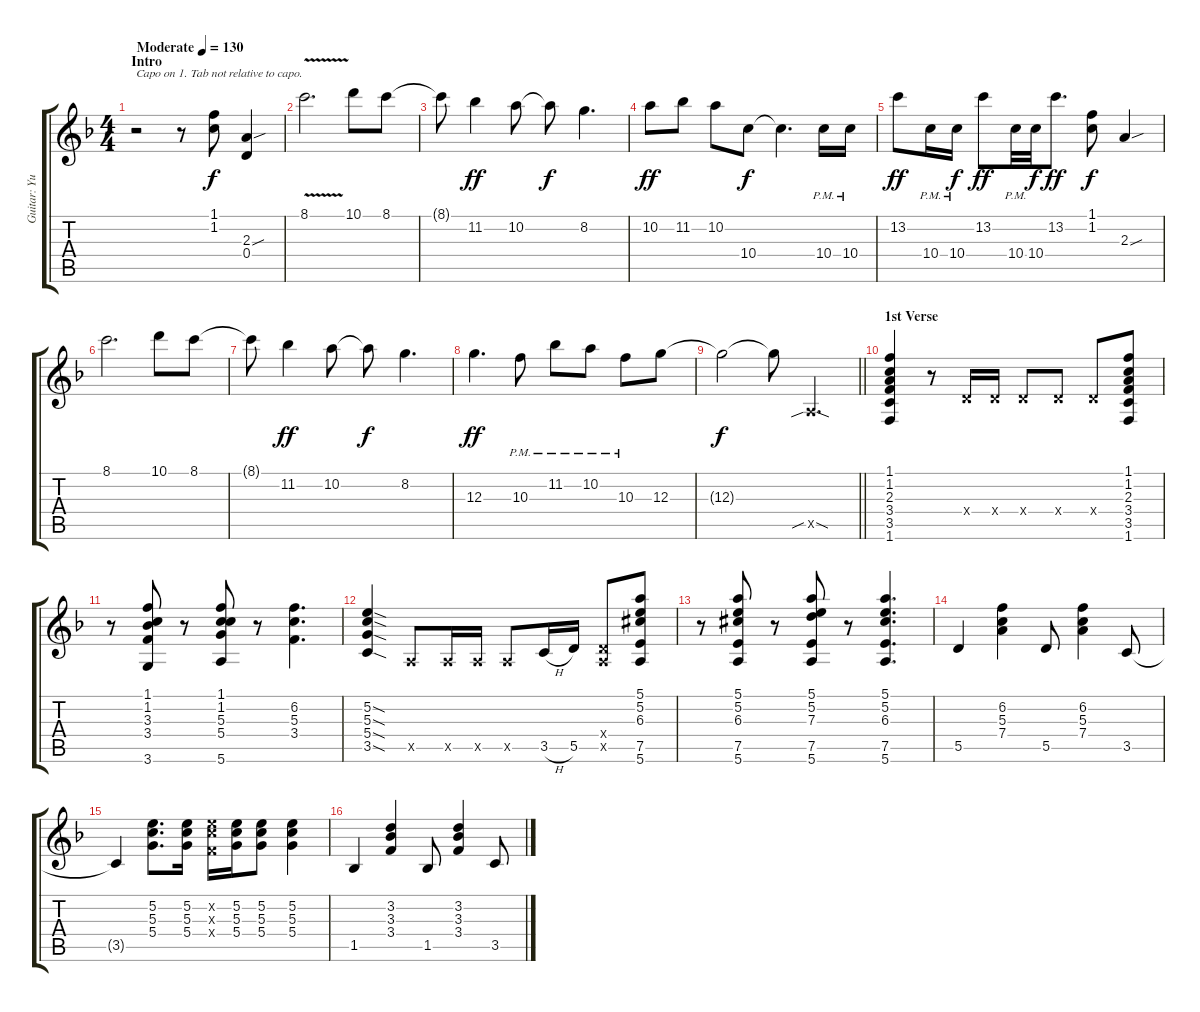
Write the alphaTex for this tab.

\track ("Guitar: Yui Hirasawa" "Guitar: Yu") {instrument distortionguitar}
\staff {score tabs}
\tuning (E4 B3 G3 D3 A2 E2) {hide}
\ts (4 4)
\section ("" "Intro")
\tempo (130 "Moderate")
\clef g2
\ks f
r.2{txt "Capo on 1. Tab not relative to capo." dy f instrument distortionguitar} r.8 (1.1 1.2).8 (2.3{sou} 0.4).4 |
8.1{v}.2{d} 10.1.8 8.1.8 |
8.1{t}.8 11.2.4{dy ff} 10.2.8 10.2{t}.8{dy f} 8.2.4{d} |
10.2.8{dy ff} 11.2.8 10.2.8 10.4.8{dy f} 10.4{t}.4{d} 10.4{pm}.16 10.4{pm}.16 |
13.2.8{dy ff} 10.4{pm}.16 10.4{pm}.16{dy f} 13.2.8{dy ff} 10.4{pm}.32 10.4{pm}.32{dy f} 13.2.8{d dy ff} (1.1 1.2).8{dy f} 2.3{sou}.4 |
8.1.2{d} 10.1.8 8.1.8 |
8.1{t}.8 11.2.4{dy ff} 10.2.8 10.2{t}.8{dy f} 8.2.4{d} |
12.3.4{d dy ff} 10.3{pm}.8 11.2{pm}.8 10.2{pm}.8 10.3{pm}.8 12.3.8 |
\barLineRight lightlight
12.3{t}.2{dy f} 12.3{t}.8 0.5{sib sod x}.4{d} |
\section ("" "1st Verse")
(1.1 1.2 2.3 3.4 3.5 1.6).4 r.8 0.4{x}.16 0.4{x}.16 0.4{x}.8 0.4{x}.8 0.4{x}.8 (1.1 1.2 2.3 3.4 3.5 1.6).8 |
r.8 (1.1 1.2 3.3 3.4 3.6).8 r.8 (1.1 1.2 5.3 5.4 5.6).8 r.8 (6.2 5.3 3.4).4{d} |
(5.2{sod} 5.3{sod} 5.4{sod} 3.5{sod}).4 0.5{x}.8 0.5{x}.16 0.5{x}.16 0.5{x}.8 3.5{h}.16 5.5.16 (0.4{x} 0.5{x}).8 (5.1 5.2 6.3{acc #} 7.5 5.6).8 |
r.8 (5.1 5.2 6.3{acc #} 7.5 5.6).8 r.8 (5.1 5.2 7.3 7.5 5.6).8 r.8 (5.1 5.2 6.3{acc #} 7.5 5.6).4{d} |
5.5.4 (6.2 5.3 7.4).4 5.5.8 (6.2 5.3 7.4).4 3.5.8 |
3.5{t}.4 (5.2 5.3 5.4).8{d} (5.2 5.3 5.4).16 (5.2{x} 5.3{x} 3.4{x}).16 (5.2 5.3 5.4).16 (5.2 5.3 5.4).8 (5.2 5.3 5.4).4 |
1.5.4 (3.2 3.3 3.4).4 1.5.8 (3.2 3.3 3.4).4 3.5.8
